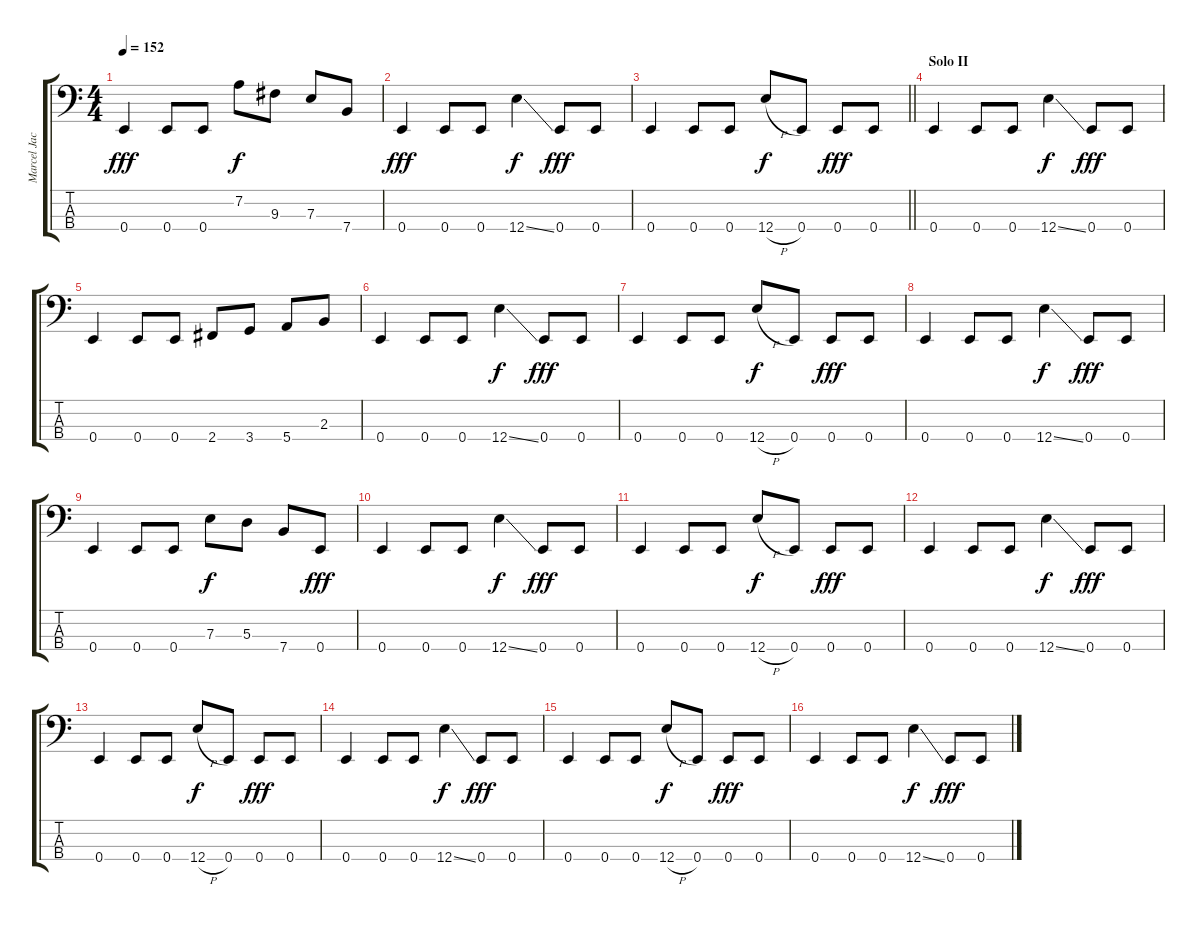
\track ("Marcel Jacob (Bass)" "Marcel Jac") {instrument electricbasspick}
\staff {score tabs}
\tuning (G2 D2 A1 E1) {hide}
\ts (4 4)
\tempo 152
\clef f4
\ks c
0.4.4{dy fff} 0.4.8 0.4.8 7.2.8{dy f} 9.3.8 7.3.8 7.4.8 |
0.4.4{dy fff} 0.4.8 0.4.8 12.4{ss}.4{dy f} 0.4.8{dy fff} 0.4.8 |
\barLineRight lightlight
0.4.4 0.4.8 0.4.8 12.4{h}.8{dy f} 0.4.8 0.4.8{dy fff} 0.4.8 |
\section ("" "Solo II")
0.4.4 0.4.8 0.4.8 12.4{ss}.4{dy f} 0.4.8{dy fff} 0.4.8 |
0.4.4 0.4.8 0.4.8 2.4.8 3.4.8 5.4.8 2.3.8 |
0.4.4 0.4.8 0.4.8 12.4{ss}.4{dy f} 0.4.8{dy fff} 0.4.8 |
0.4.4 0.4.8 0.4.8 12.4{h}.8{dy f} 0.4.8 0.4.8{dy fff} 0.4.8 |
0.4.4 0.4.8 0.4.8 12.4{ss}.4{dy f} 0.4.8{dy fff} 0.4.8 |
0.4.4 0.4.8 0.4.8 7.3.8{dy f} 5.3.8 7.4.8 0.4.8{dy fff} |
0.4.4 0.4.8 0.4.8 12.4{ss}.4{dy f} 0.4.8{dy fff} 0.4.8 |
0.4.4 0.4.8 0.4.8 12.4{h}.8{dy f} 0.4.8 0.4.8{dy fff} 0.4.8 |
0.4.4 0.4.8 0.4.8 12.4{ss}.4{dy f} 0.4.8{dy fff} 0.4.8 |
0.4.4 0.4.8 0.4.8 12.4{h}.8{dy f} 0.4.8 0.4.8{dy fff} 0.4.8 |
0.4.4 0.4.8 0.4.8 12.4{ss}.4{dy f} 0.4.8{dy fff} 0.4.8 |
0.4.4 0.4.8 0.4.8 12.4{h}.8{dy f} 0.4.8 0.4.8{dy fff} 0.4.8 |
0.4.4 0.4.8 0.4.8 12.4{ss}.4{dy f} 0.4.8{dy fff} 0.4.8
